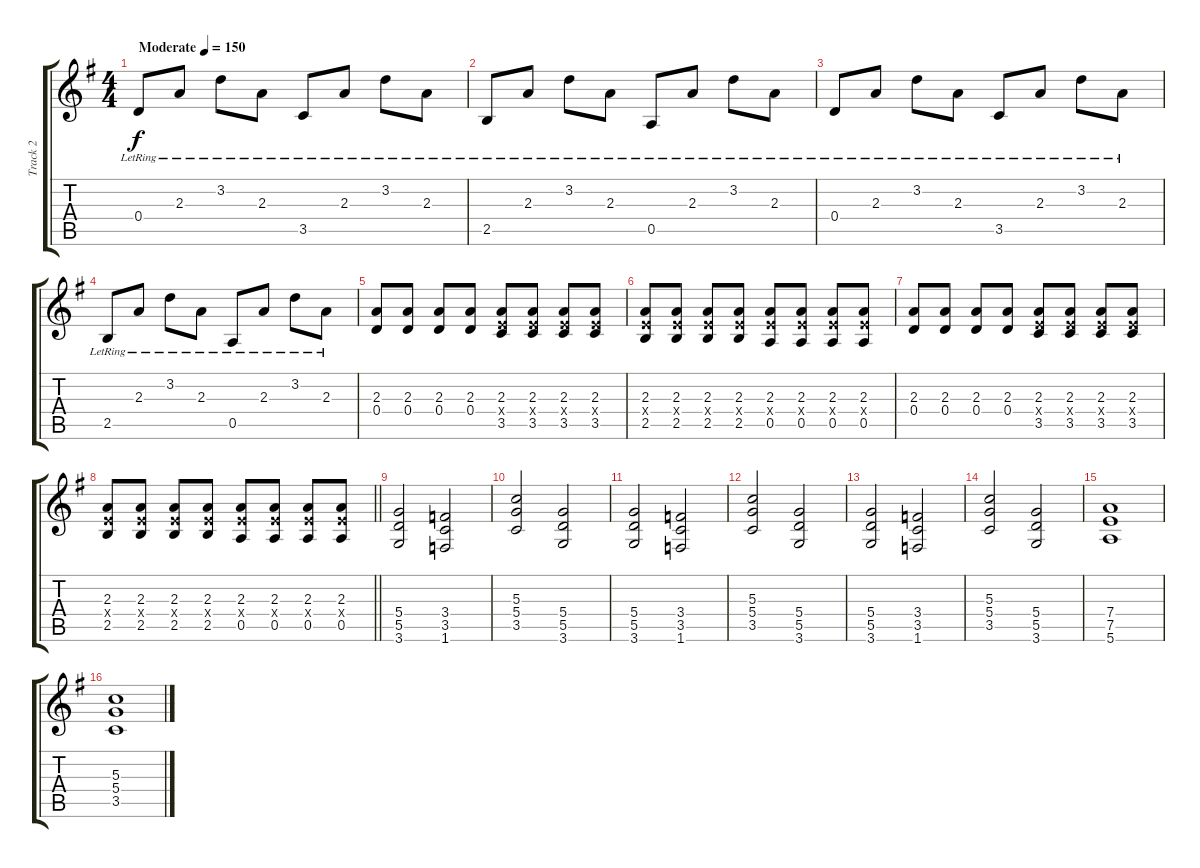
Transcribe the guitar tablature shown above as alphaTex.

\track ("Track 2" "Track 2") {instrument distortionguitar}
\staff {score tabs}
\tuning (E4 B3 G3 D3 A2 E2) {hide}
\ts (4 4)
\tempo (150 "Moderate")
\clef g2
\ks g
0.4{lr}.8{dy f instrument distortionguitar} 2.3{lr}.8 3.2{lr}.8 2.3{lr}.8 3.5{lr}.8 2.3{lr}.8 3.2{lr}.8 2.3{lr}.8 |
2.5{lr}.8 2.3{lr}.8 3.2{lr}.8 2.3{lr}.8 0.5{lr}.8 2.3{lr}.8 3.2{lr}.8 2.3{lr}.8 |
0.4{lr}.8 2.3{lr}.8 3.2{lr}.8 2.3{lr}.8 3.5{lr}.8 2.3{lr}.8 3.2{lr}.8 2.3{lr}.8 |
2.5{lr}.8 2.3{lr}.8 3.2{lr}.8 2.3{lr}.8 0.5{lr}.8 2.3{lr}.8 3.2{lr}.8 2.3{lr}.8 |
(2.3 0.4).8 (2.3 0.4).8 (2.3 0.4).8 (2.3 0.4).8 (2.3 2.4{x} 3.5).8 (2.3 2.4{x} 3.5).8 (2.3 2.4{x} 3.5).8 (2.3 2.4{x} 3.5).8 |
(2.3 2.4{x} 2.5).8 (2.3 2.4{x} 2.5).8 (2.3 2.4{x} 2.5).8 (2.3 2.4{x} 2.5).8 (2.3 2.4{x} 0.5).8 (2.3 2.4{x} 0.5).8 (2.3 2.4{x} 0.5).8 (2.3 2.4{x} 0.5).8 |
(2.3 0.4).8 (2.3 0.4).8 (2.3 0.4).8 (2.3 0.4).8 (2.3 2.4{x} 3.5).8 (2.3 2.4{x} 3.5).8 (2.3 2.4{x} 3.5).8 (2.3 2.4{x} 3.5).8 |
\barLineRight lightlight
(2.3 2.4{x} 2.5).8 (2.3 2.4{x} 2.5).8 (2.3 2.4{x} 2.5).8 (2.3 2.4{x} 2.5).8 (2.3 2.4{x} 0.5).8 (2.3 2.4{x} 0.5).8 (2.3 2.4{x} 0.5).8 (2.3 2.4{x} 0.5).8 |
(5.4 5.5 3.6).2 (3.4 3.5 1.6).2 |
(5.3 5.4 3.5).2 (5.4 5.5 3.6).2 |
(5.4 5.5 3.6).2 (3.4 3.5 1.6).2 |
(5.3 5.4 3.5).2 (5.4 5.5 3.6).2 |
(5.4 5.5 3.6).2 (3.4 3.5 1.6).2 |
(5.3 5.4 3.5).2 (5.4 5.5 3.6).2 |
(7.4 7.5 5.6).1 |
(5.3 5.4 3.5).1
